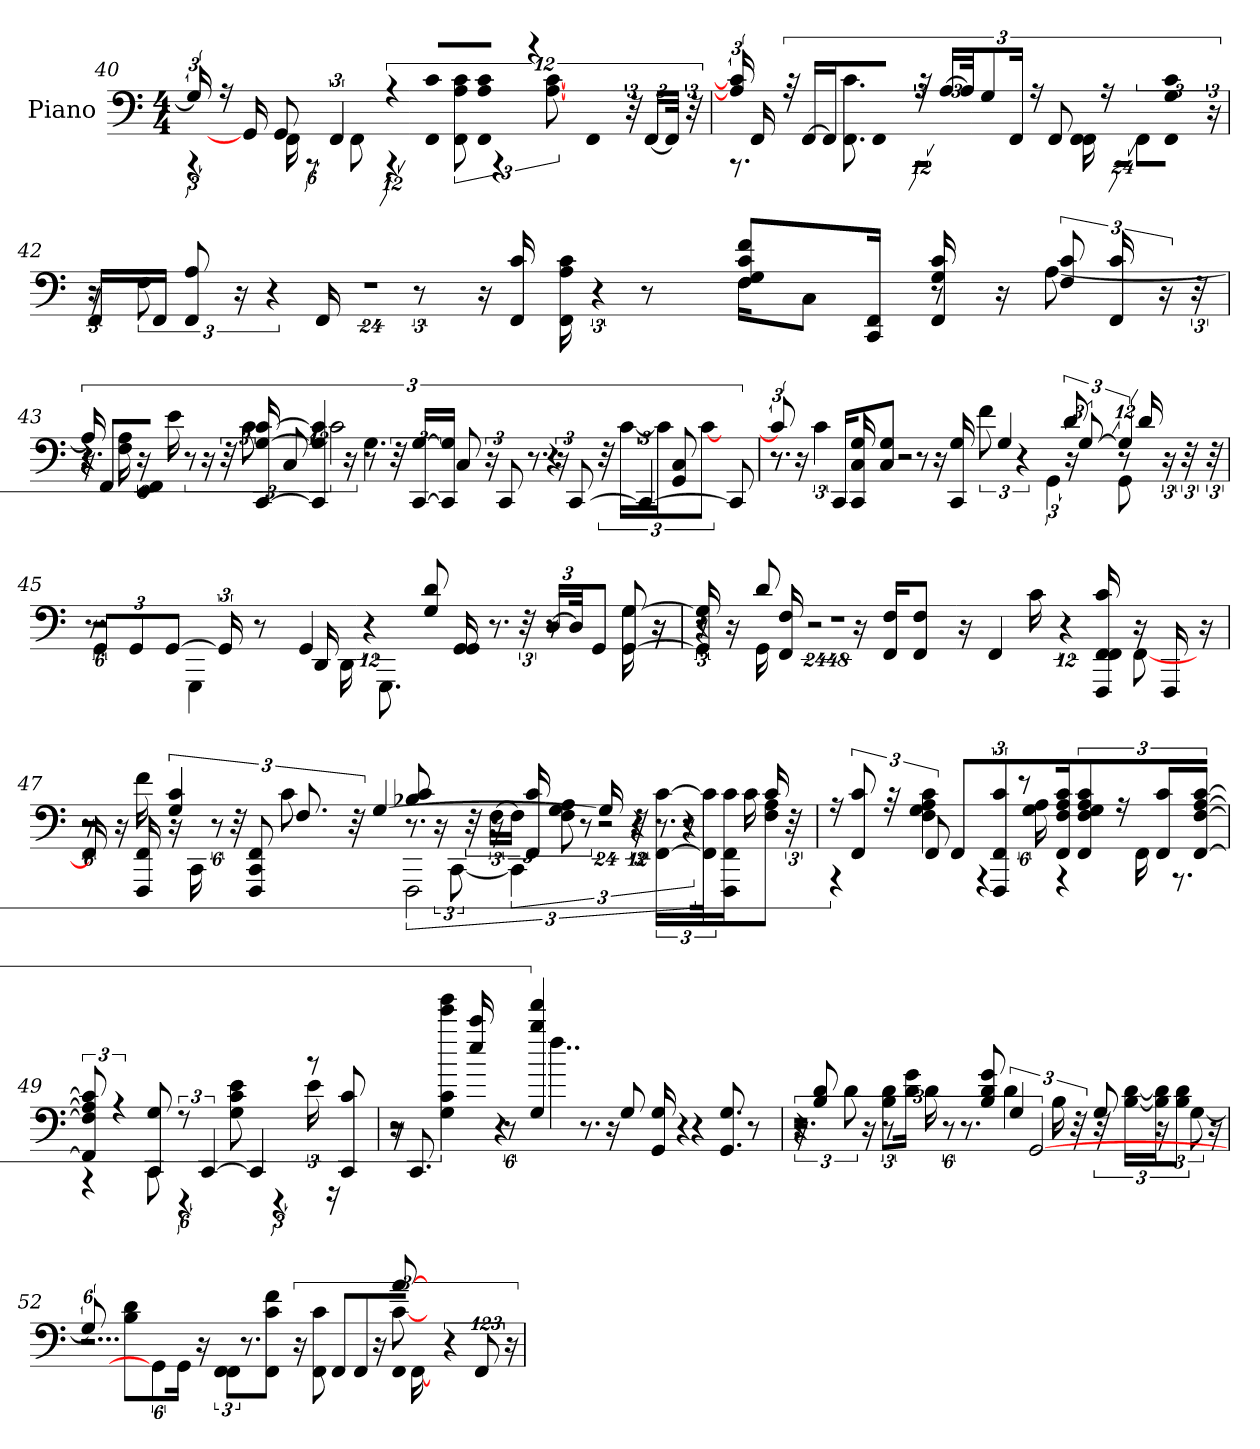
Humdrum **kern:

**kern
*part1
*staff1
*I"Piano
*I'Pno
*clefF4
*M4/4
=40
*^
24G]	6r
16r	.
16GG]	.
8GG	16FF
.	48%5r
6FF	.
.	8FF
48%7r	48%11r
12FF/ 12cL	.
8c/ 8FF 8AJ	12FF 12c 12A
.	48%7r
8r	.
.	[12A [12c
16FF	.
48r	48%5ryy
[24FF/LL	.
48FF/JJk]	.
48r	.
=41	=41
24A] 24c]	8.r
16FF	.
48r	.
[24FF/LL	.
24FF/]	.
.	8.FF 8.c
16FF/JJ	.
48r	.
[24A/LL	.
48A/Jk]	.
8G/	.
.	24%7r
16FF/Jk	.
16r	.
8FF	.
.	16FF 16FF
16r	48%13r
12FF\L	.
8FF\ 8G 8cJ	.
24r	24ryy
=42	=42
*	*^
16FF/LL	16r	12r
16FF/JJ	12F	.
.	.	8A 8FF
16r	.	.
.	6r	.
16FF	.	.
.	.	24%17r
12r	.	.
.	16r	.
16FF 16c	.	.
.	16A 16c 16FF	.
6r	.	.
.	8r	.
16F\KL	8c/ 8G 8f 8FL	.
8C\J	.	.
.	16FF/ 16CCJk	.
16FF 16G 16c	8r	.
16r	.	.
12c 12F	[8A	.
.	.	16c 16FF
24r	.	.
.	.	48r
=43	=43	=43
*	*	*^
24A]	16r	4r	4.r
12FF/L	.	.	.
.	16F 16A	.	.
16FF/ 16EEJk	24r	.	.
.	16e	.	.
48r	.	.	.
[24G [24c [24CC	.	.	.
.	12r	.	.
48%7G] 48%7c] 48%7CC]	.	16r	.
.	12c	8C	.
.	.	.	3c
48r	24r	.	.
[24CC/ [24GLL	.	.	.
.	4.G	8r	.
24CC/] 24G]JJ	.	.	.
24r	.	.	.
12CC	.	.	.
.	.	8C	.
24r	.	.	.
[12CC	.	.	.
.	.	8.r	.
.	.	.	24%7r
6CC_	.	.	.
.	48r	.	.
.	[24c\KL	.	.
.	24c\K]	8GG 8C	.
8CC]	[12c\J	.	.
.	24ryy	24ryy	24ryy
*	*	*v	*v
=44	=44	=44
12c]	8r	8.r
16r	.	.
.	6c	.
16CC/KL	.	.
.	.	16G 16CC 16C
8C/ 8GJ	.	.
.	.	2r
.	8r	.
16r	.	.
16CC 16G	.	.
.	12f	.
4G	.	.
.	6r	.
.	6GG	.
24r	.	.
[12G	.	12d
48%11G]	8GG	12r
.	.	16d
.	24r	.
.	.	48r
.	12ryy	12ryy
48r	.	.
=45	=45	=45
12GG/L	8.r	12%5r
12GG/	.	.
[12GG/J	.	.
.	4GGG	.
24GG]	.	.
8r	.	.
4GG	.	16DD
.	16DD	.
.	.	48%7r
.	8.GGG	.
.	.	8G 8d
16GG 16GG	.	.
.	8.r	.
48r	.	.
[24D/LL	.	8r
48D/Jk]	.	.
8GG/J	.	.
.	16G 16GG	[8G [8GG
16r	16r	.
=46	=46	=46
16G] 16GG]	8r	6r
16r	.	.
8d	16GG	.
.	.	16FF 16F
.	48%23r	.
.	.	48%37r
16r	.	.
16F/ 16FFKL	.	.
8F/ 8FFJ	.	.
16r	.	.
4FF	.	.
.	16c	.
.	48%7r	.
16FFF 16FF 16c 16FF	.	.
16r	[8FF	.
16FFF	.	.
16r	16ryy	16ryy
=47	=47	=47
*^	*^	*^
16FF]	8r	12%5r	2r	2r	2r
16r	.	.	.	.	.
16FFF 16FF	16f	.	.	.	.
6G 6c	16r	.	.	.	.
.	16CC	.	.	.	.
.	48%5r	.	.	.	.
48r	.	.	.	.	.
12FF 12FFF 12CC	.	.	.	.	.
.	8c	8.F	.	.	.
48r	.	.	.	.	.
[4G	.	.	.	.	.
.	.	.	3FFF	8B-X 8c	8.r
.	24r	.	.	.	.
.	[12CC	.	.	.	.
.	.	48r	.	.	.
.	.	[24F\LL	.	24r	.
.	6CC]	24F\JJ]	.	16c 16FF	.
.	.	.	.	.	8F 8G 8A
.	.	12r	.	.	.
16G]	.	.	.	48%13r	.
48r	.	48%7r	.	.	.
[24c\ [24FFLL	.	.	.	.	8.r
.	12r	.	6r	.	.
48c\] 48FF]K	.	.	.	.	.
16c\ 16FF 16FFFJ	.	.	.	.	.
.	16c	.	.	.	.
8A\ 8FJ	.	16c	.	.	.
.	48r	.	.	.	.
.	16ryy	16ryy	16ryy	16ryy	16ryy
*	*v	*v	*v	*v	*v
=48	=48
16r	6r
12FF 12c	.
48r	.
12FF	6F 6A 6c 6G
8FF\L	.
.	48%5r
12FFF\ 12FF 12cJ	.
.	16G 16A
48%5r	.
.	4r
16FF 16A 16c 16F	.
6FF 6F 6G 6A 6c	.
.	16FF
24r	.
.	8.r
12FF/ 12cL	.
[12c/ [12FF [12F [12AJ	.
=49	=49
12c] 12FF] 12F] 12A]	4r
6r	.
8CC 8G	8CC
12r	24%5r
[6CC	.
.	8G 8e 8c
4CC]	.
.	6r
12r	16e
.	16r
8CC 8c	.
.	12ryy
=50	=50
*	*^
16r	8r	2r
8.CC	.	.
.	6eee 6G 6c 6ggg	.
16ee 16ccc	.	.
.	48%7r	.
48%5r	.	.
6G 6fff 6bb	.	.
.	4..ff	.
.	.	8.r
24r	.	.
12G	.	.
.	.	16G 16GG
48%5r	.	.
.	.	4r
8.GG 8.G	.	.
.	8r	.
=51	=51	=51
*	*	*^
16r	6r	3%2r	2.r
8d 8B	.	.	.
.	12d	.	.
16r	.	.	.
12B\ 12dL	8r	.	.
16d\ 16gJk	.	.	.
.	16d	.	.
48%5r	.	.	.
.	8.r	.	.
8B 8d 8g	.	.	.
6G	4d	.	.
.	.	[3GG	.
.	.	.	16B
48r	.	.	.
8G	.	.	48r
.	.	.	[24B\ [24dKL
.	24r	.	24B\] 24d]K
.	[12G	.	12B\ 12dJ
16r	.	.	.
=52	=52	=52	=52
48%5G]	2r	2..r	2...r
8B\ 8dL	.	.	.
48%5GG]	.	.	.
16GG\Jk	.	.	.
16r	.	.	.
12FF\ 12FFL	.	.	.
.	8.r	.	.
8FF\ 8f 8cJ	.	.	.
24r	.	.	.
.	8FF 8c	.	.
12FF/L	.	.	.
12FF/	.	.	.
.	16r	.	.
16FF/Jk	[8c	[8a	.
48%7r	.	.	[16FF
.	24%5ryy	24%5ryy	24%5ryy
12FF	.	.	.
24r	.	.	.
*v	*v	*v	*v
=
*-
